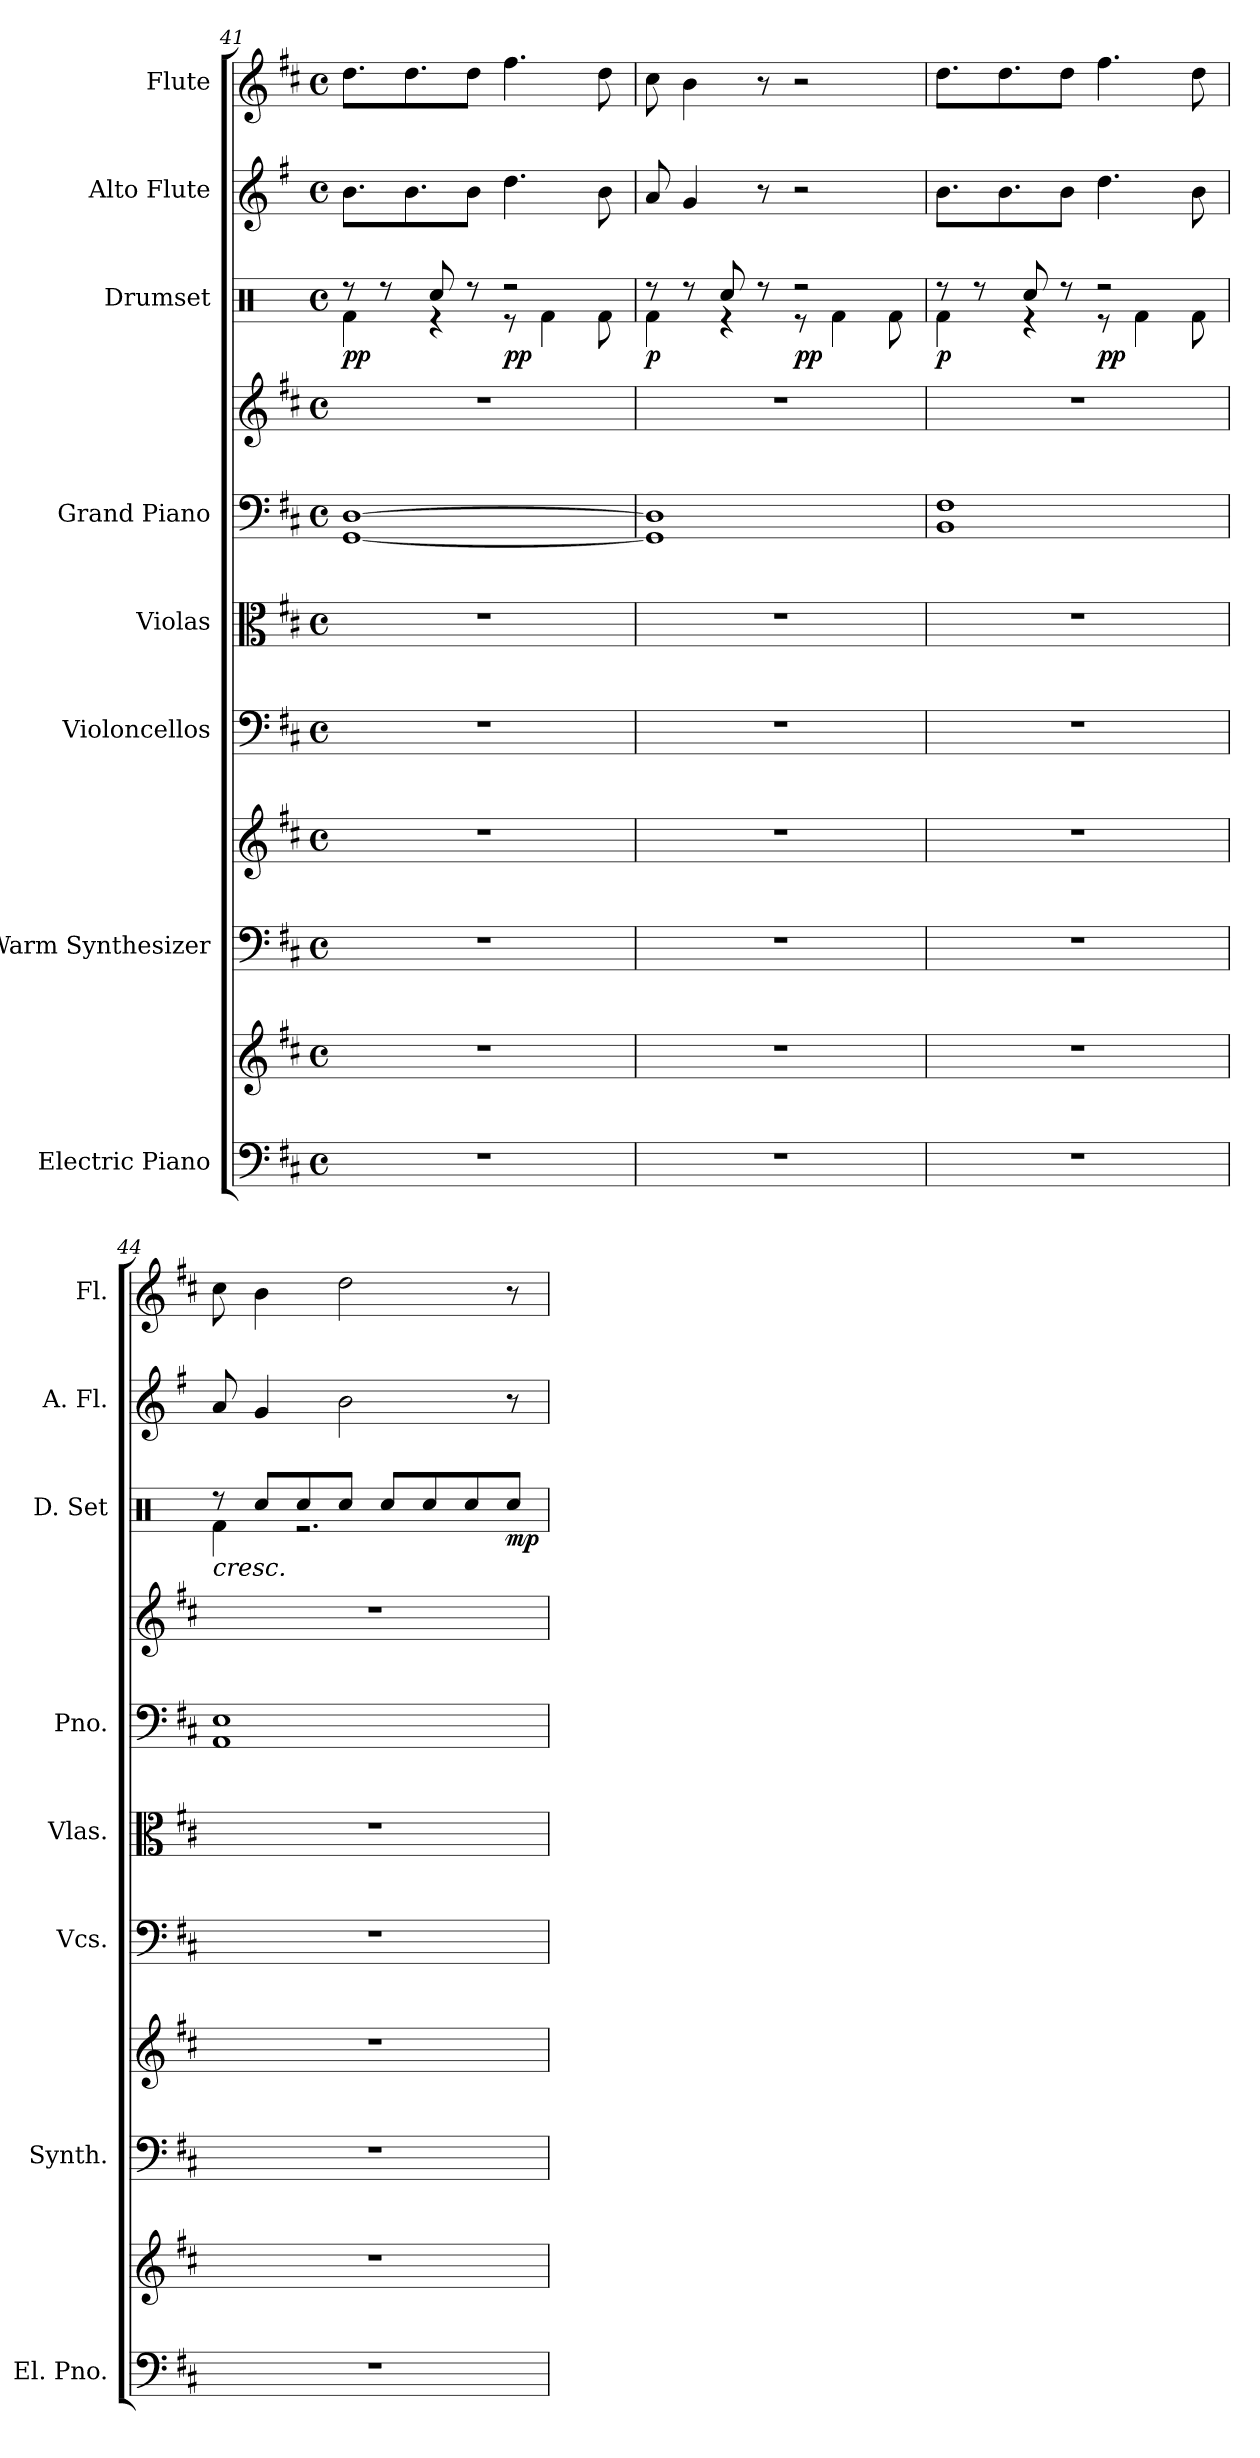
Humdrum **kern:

**kern	**kern	**kern	**kern	**kern	**kern	**kern	**kern	**kern	**dynam	**kern	**kern
*part8	*part8	*part7	*part7	*part6	*part5	*part4	*part4	*part3	*part3	*part2	*part1
*staff11	*staff10	*staff9	*staff8	*staff7	*staff6	*staff5	*staff4	*staff3	*staff3	*staff2	*staff1
*I"Electric Piano	*	*I"Warm Synthesizer	*	*I"Violoncellos	*I"Violas	*I"Grand Piano	*	*I"Drumset	*	*I"Alto Flute	*I"Flute
*I'El. Pno.	*	*I'Synth.	*	*I'Vcs.	*I'Vlas.	*I'Pno.	*	*I'D. Set	*	*I'A. Fl.	*I'Fl.
*clefF4	*clefG2	*clefF4	*clefG2	*clefF4	*clefC3	*clefF4	*clefG2	*clefX	*	*clefG2	*clefG2
*	*	*	*	*	*	*	*	*	*	*ITrd3c5	*
*k[f#c#]	*k[f#c#]	*k[f#c#]	*k[f#c#]	*k[f#c#]	*k[f#c#]	*k[f#c#]	*k[f#c#]	*k[]	*	*k[f#c#]	*k[f#c#]
*M4/4	*M4/4	*M4/4	*M4/4	*M4/4	*M4/4	*M4/4	*M4/4	*M4/4	*	*M4/4	*M4/4
*met(c)	*met(c)	*met(c)	*met(c)	*met(c)	*met(c)	*met(c)	*met(c)	*met(c)	*	*met(c)	*met(c)
=41	=41	=41	=41	=41	=41	=41	=41	=41	=41	=41	=41
*	*	*	*	*	*	*	*	*^	*	*	*
!	!	!	!	!	!	!	!	!	!	!LO:DY:b	!	!
!	!	!	!	!	!	!	!	!	!	!LO:DY:n=1:b	!	!
1r	1r	1r	1r	1r	1r	[1GG [1D	1r	8r	4Rf\	p p	8.f#\L	8.dd\L
.	.	.	.	.	.	.	.	8r	.	.	.	.
.	.	.	.	.	.	.	.	.	.	.	8.f#\	8.dd\
.	.	.	.	.	.	.	.	8Rcc/	4r	.	.	.
.	.	.	.	.	.	.	.	8r	.	.	8f#\J	8dd\J
!	!	!	!	!	!	!	!	!	!	!LO:DY:n=2:b	!	!
.	.	.	.	.	.	.	.	2r	8r	pp	4.a\	4.ff#\
.	.	.	.	.	.	.	.	.	4Rf\	.	.	.
.	.	.	.	.	.	.	.	.	8Rf\	.	8f#\	8dd\
=42	=42	=42	=42	=42	=42	=42	=42	=42	=42	=42	=42	=42
!	!	!	!	!	!	!	!	!	!	!LO:DY:b	!	!
1r	1r	1r	1r	1r	1r	1GG] 1D]	1r	8r	4Rf\	p	8e/	8cc#\
.	.	.	.	.	.	.	.	8r	.	.	4d/	4b\
.	.	.	.	.	.	.	.	8Rcc/	4r	.	.	.
.	.	.	.	.	.	.	.	8r	.	.	8r	8r
!	!	!	!	!	!	!	!	!	!	!LO:DY:b	!	!
.	.	.	.	.	.	.	.	2r	8r	pp	2r	2r
.	.	.	.	.	.	.	.	.	4Rf\	.	.	.
.	.	.	.	.	.	.	.	.	8Rf\	.	.	.
=43	=43	=43	=43	=43	=43	=43	=43	=43	=43	=43	=43	=43
!	!	!	!	!	!	!	!	!	!	!LO:DY:b	!	!
1r	1r	1r	1r	1r	1r	1BB 1F#	1r	8r	4Rf\	p	8.f#\L	8.dd\L
.	.	.	.	.	.	.	.	8r	.	.	.	.
.	.	.	.	.	.	.	.	.	.	.	8.f#\	8.dd\
.	.	.	.	.	.	.	.	8Rcc/	4r	.	.	.
.	.	.	.	.	.	.	.	8r	.	.	8f#\J	8dd\J
!	!	!	!	!	!	!	!	!	!	!LO:DY:b	!	!
.	.	.	.	.	.	.	.	2r	8r	pp	4.a\	4.ff#\
.	.	.	.	.	.	.	.	.	4Rf\	.	.	.
.	.	.	.	.	.	.	.	.	8Rf\	.	8f#\	8dd\
!!LO:PB:g=z
=44	=44	=44	=44	=44	=44	=44	=44	=44	=44	=44	=44	=44
!	!	!	!	!	!	!	!	!	!	!LO:HP:b	!	!
1r	1r	1r	1r	1r	1r	1AA 1E	1r	8r	4Rf\	<	8e/	8cc#\
.	.	.	.	.	.	.	.	8Rcc/L	.	.	4d/	4b\
.	.	.	.	.	.	.	.	8Rcc/	2.r	.	.	.
.	.	.	.	.	.	.	.	8Rcc/J	.	.	2f#\	2dd\
.	.	.	.	.	.	.	.	8Rcc/L	.	.	.	.
.	.	.	.	.	.	.	.	8Rcc/	.	.	.	.
.	.	.	.	.	.	.	.	8Rcc/	.	.	.	.
!	!	!	!	!	!	!	!	!	!	!LO:DY:b	!	!
.	.	.	.	.	.	.	.	8Rcc/J	.	mp	8r	8r
*	*	*	*	*	*	*	*	*v	*v	*	*	*
.	.	.	.	.	.	.	.	.	[	.	.
=	=	=	=	=	=	=	=	=	=	=	=
*-	*-	*-	*-	*-	*-	*-	*-	*-	*-	*-	*-
